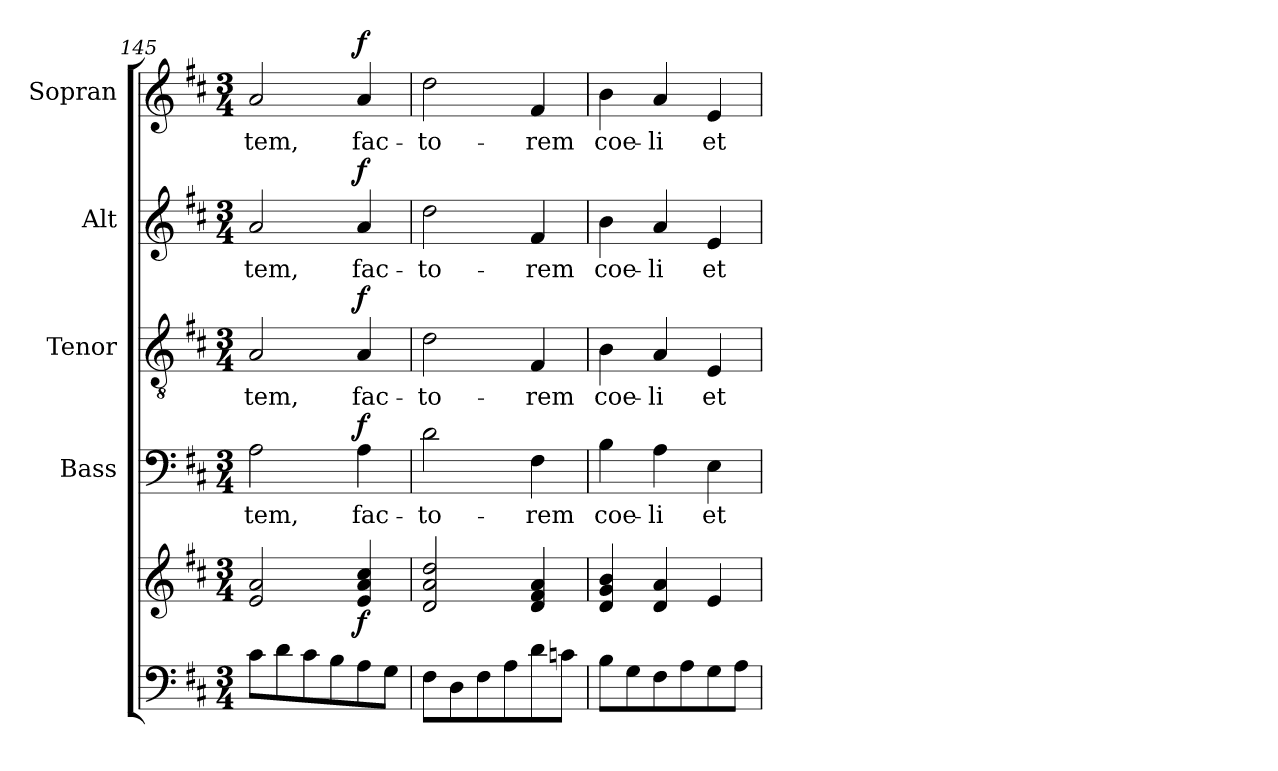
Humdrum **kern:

**kern	**kern	**dynam	**kern	**text	**dynam	**kern	**text	**dynam	**kern	**text	**dynam	**kern	**text	**dynam
*part5	*part5	*part5	*part4	*part4	*part4	*part3	*part3	*part3	*part2	*part2	*part2	*part1	*part1	*part1
*staff6	*staff5	*staff5/6	*staff4	*staff4	*staff4	*staff3	*staff3	*staff3	*staff2	*staff2	*staff2	*staff1	*staff1	*staff1
*	*	*	*I"Bass	*	*	*I"Tenor	*	*	*I"Alt	*	*	*I"Sopran	*	*
*	*	*	*I'B.	*	*	*I'T.	*	*	*I'A.	*	*	*I'S.	*	*
*clefF4	*clefG2	*	*clefF4	*	*	*clefGv2	*	*	*clefG2	*	*	*clefG2	*	*
*k[f#c#]	*k[f#c#]	*	*k[f#c#]	*	*	*k[f#c#]	*	*	*k[f#c#]	*	*	*k[f#c#]	*	*
*D:	*D:	*	*D:	*	*	*D:	*	*	*D:	*	*	*D:	*	*
*M3/4	*M3/4	*	*M3/4	*	*	*M3/4	*	*	*M3/4	*	*	*M3/4	*	*
=145	=145	=145	=145	=145	=145	=145	=145	=145	=145	=145	=145	=145	=145	=145
!	!	!	!	!LO:LY:b	!	!	!LO:LY:b	!	!	!LO:LY:b	!	!	!LO:LY:b	!
8c#\L	2e/ 2a/	.	2A\	-tem,	.	2A/	-tem,	.	2a/	-tem,	.	2a/	-tem,	.
8d\	.	.	.	.	.	.	.	.	.	.	.	.	.	.
8c#\	.	.	.	.	.	.	.	.	.	.	.	.	.	.
8B\	.	.	.	.	.	.	.	.	.	.	.	.	.	.
!	!	!LO:DY:b	!	!LO:LY:b	!LO:DY:a	!	!LO:LY:b	!LO:DY:a	!	!LO:LY:b	!LO:DY:a	!	!LO:LY:b	!LO:DY:a
8A\	4e/ 4a/ 4cc#/	f	4A\	fac-	f	4A/	fac-	f	4a/	fac-	f	4a/	fac-	f
8G\J	.	.	.	.	.	.	.	.	.	.	.	.	.	.
=146	=146	=146	=146	=146	=146	=146	=146	=146	=146	=146	=146	=146	=146	=146
!	!	!	!	!LO:LY:b	!	!	!LO:LY:b	!	!	!LO:LY:b	!	!	!LO:LY:b	!
8F#\L	2d/ 2a/ 2dd/	.	2d\	-to-	.	2d\	-to-	.	2dd\	-to-	.	2dd\	-to-	.
8D\	.	.	.	.	.	.	.	.	.	.	.	.	.	.
8F#\	.	.	.	.	.	.	.	.	.	.	.	.	.	.
8A\	.	.	.	.	.	.	.	.	.	.	.	.	.	.
!	!	!	!	!LO:LY:b	!	!	!LO:LY:b	!	!	!LO:LY:b	!	!	!LO:LY:b	!
8d\	4d/ 4f#/ 4a/	.	4F#\	-rem	.	4F#/	-rem	.	4f#/	-rem	.	4f#/	-rem	.
8cn\J	.	.	.	.	.	.	.	.	.	.	.	.	.	.
=147	=147	=147	=147	=147	=147	=147	=147	=147	=147	=147	=147	=147	=147	=147
!	!	!	!	!LO:LY:b	!	!	!LO:LY:b	!	!	!LO:LY:b	!	!	!LO:LY:b	!
8B\L	4d/ 4g/ 4b/	.	4B\	coe-	.	4B\	coe-	.	4b\	coe-	.	4b\	coe-	.
8G\	.	.	.	.	.	.	.	.	.	.	.	.	.	.
!	!	!	!	!LO:LY:b	!	!	!LO:LY:b	!	!	!LO:LY:b	!	!	!LO:LY:b	!
8F#\	4d/ 4a/	.	4A\	-li	.	4A/	-li	.	4a/	-li	.	4a/	-li	.
8A\	.	.	.	.	.	.	.	.	.	.	.	.	.	.
!	!	!	!	!LO:LY:b	!	!	!LO:LY:b	!	!	!LO:LY:b	!	!	!LO:LY:b	!
8G\	4e/	.	4E\	et	.	4E/	et	.	4e/	et	.	4e/	et	.
8A\J	.	.	.	.	.	.	.	.	.	.	.	.	.	.
=	=	=	=	=	=	=	=	=	=	=	=	=	=	=
*-	*-	*-	*-	*-	*-	*-	*-	*-	*-	*-	*-	*-	*-	*-
